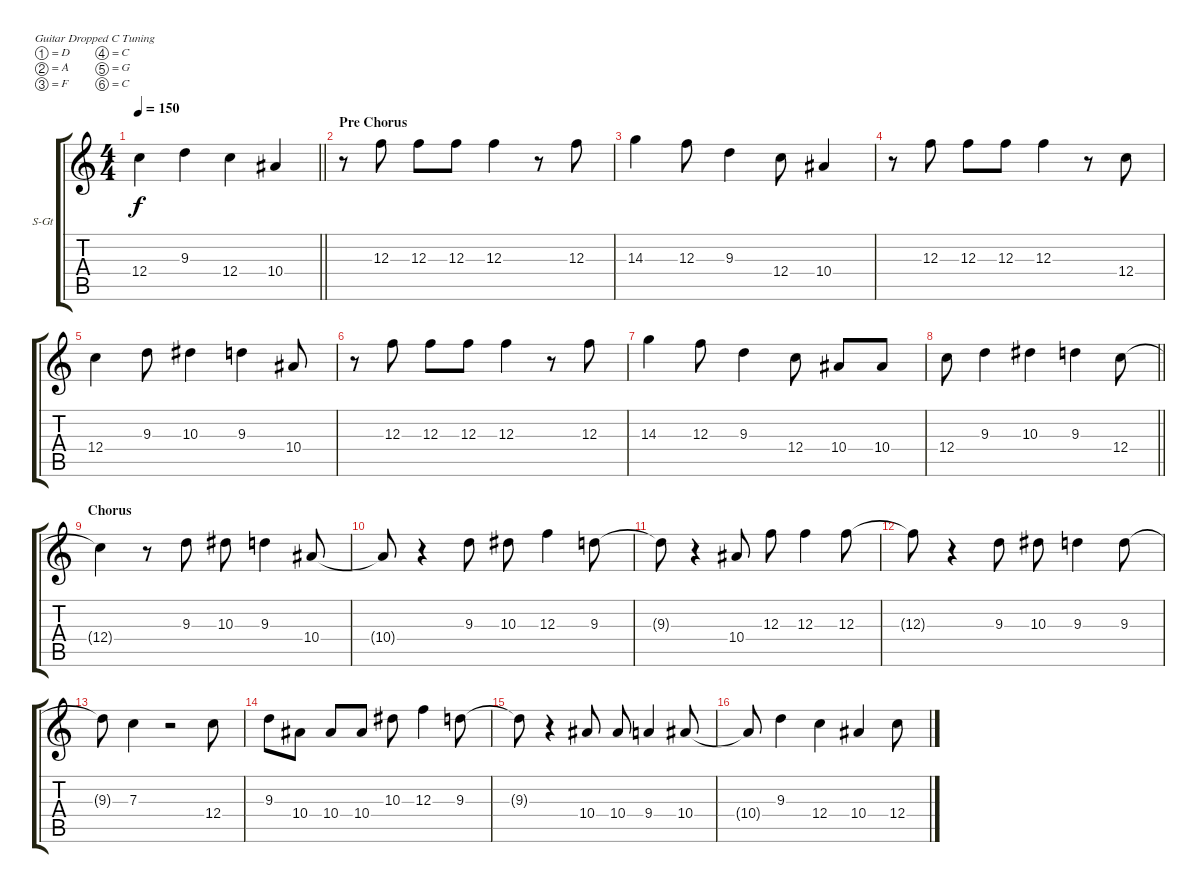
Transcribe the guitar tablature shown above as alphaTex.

\bracketExtendMode groupsimilarinstruments
\firstSystemTrackNameOrientation horizontal
\otherSystemsTrackNameOrientation horizontal
\track ("Vocals" "S-Gt") {mute instrument altosax}
\staff {score tabs}
\tuning (D4 A3 F3 C3 G2 C2)
\displaytranspose 12
\ts (4 4)
\tempo 150
\clef g2
\barLineRight lightlight
\ks c
12.4{t}.4{dy f} 9.3.4 12.4.4 10.4.4 |
\section ("" "Pre Chorus")
r.8 12.3.8 12.3.8 12.3.8 12.3.4 r.8 12.3.8 |
14.3.4 12.3.8 9.3.4 12.4.8 10.4.4 |
r.8 12.3.8 12.3.8 12.3.8 12.3.4 r.8 12.4.8 |
12.4.4 9.3.8 10.3.4 9.3.4 10.4.8 |
r.8 12.3.8 12.3.8 12.3.8 12.3.4 r.8 12.3.8 |
14.3.4 12.3.8 9.3.4 12.4.8 10.4.8 10.4.8 |
\barLineRight lightlight
12.4.8 9.3.4 10.3.4 9.3.4 12.4.8 |
\section ("" "Chorus")
12.4{t}.4 r.8 9.3.8 10.3.8 9.3.4 10.4.8 |
10.4{t}.8 r.4 9.3.8 10.3.8 12.3.4 9.3.8 |
9.3{t}.8 r.4 10.4.8 12.3.8 12.3.4 12.3.8 |
12.3{t}.8 r.4 9.3.8 10.3.8 9.3.4 9.3.8 |
9.3{t}.8 7.3.4 r.2 12.4.8 |
9.3.8 10.4.8 10.4.8 10.4.8 10.3.8 12.3.4 9.3.8 |
9.3{t}.8 r.4 10.4.8 10.4.8 9.4.4 10.4.8 |
10.4{t}.8 9.3.4 12.4.4 10.4.4 12.4.8
